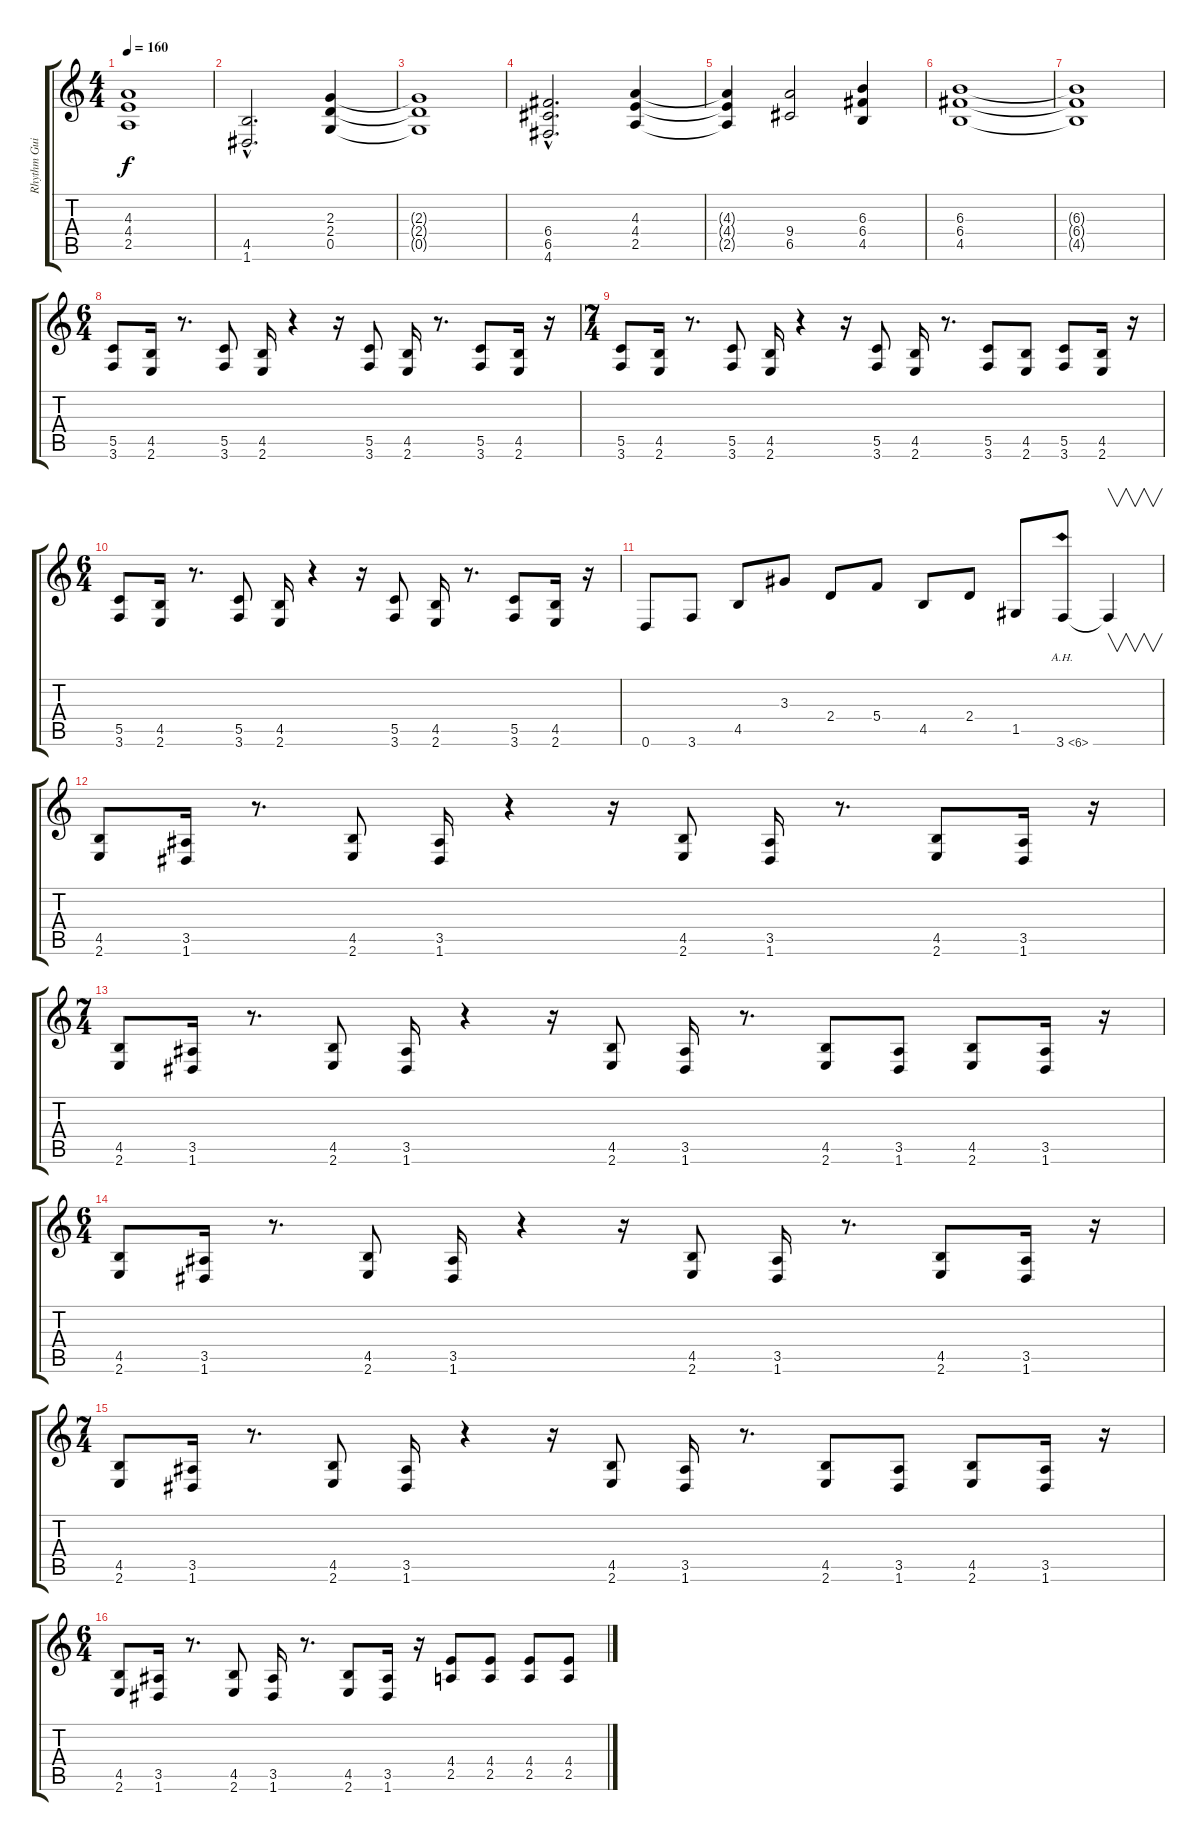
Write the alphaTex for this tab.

\track ("Rhythm Guitar" "Rhythm Gui") {instrument overdrivenguitar}
\staff {score tabs}
\tuning (D4 A3 F3 C3 G2 D2) {hide}
\ts (4 4)
\tempo 160
\clef g2
\ks c
(4.3{t} 4.4{t} 2.5{t}).1{dy f} |
(4.5{hac} 1.6{hac}).2{d} (2.3 2.4 0.5).4 |
(2.3{t} 2.4{t} 0.5{t}).1 |
(6.4{hac} 6.5{hac} 4.6{hac}).2{d} (4.3 4.4 2.5).4 |
(4.3{t} 4.4{t} 2.5{t}).4 (9.4 6.5).2 (6.3 6.4 4.5).4 |
(6.3 6.4 4.5).1 |
(6.3{t} 6.4{t} 4.5{t}).1 |
\ts (6 4)
(5.5 3.6).8 (4.5 2.6).16 r.8{d} (5.5 3.6).8 (4.5 2.6).16 r.4 r.16 (5.5 3.6).8 (4.5 2.6).16 r.8{d} (5.5 3.6).8 (4.5 2.6).16 r.16 |
\ts (7 4)
(5.5 3.6).8 (4.5 2.6).16 r.8{d} (5.5 3.6).8 (4.5 2.6).16 r.4 r.16 (5.5 3.6).8 (4.5 2.6).16 r.8{d} (5.5 3.6).8 (4.5 2.6).8 (5.5 3.6).8 (4.5 2.6).16 r.16 |
\ts (6 4)
(5.5 3.6).8 (4.5 2.6).16 r.8{d} (5.5 3.6).8 (4.5 2.6).16 r.4 r.16 (5.5 3.6).8 (4.5 2.6).16 r.8{d} (5.5 3.6).8 (4.5 2.6).16 r.16 |
0.6.8 3.6.8 4.5.8 3.3.8 2.4.8 5.4.8 4.5.8 2.4.8 1.5.8 3.6{ah 3}.8 3.6{t}.4{v} |
(4.5 2.6).8 (3.5 1.6).16 r.8{d} (4.5 2.6).8 (3.5 1.6).16 r.4 r.16 (4.5 2.6).8 (3.5 1.6).16 r.8{d} (4.5 2.6).8 (3.5 1.6).16 r.16 |
\ts (7 4)
(4.5 2.6).8 (3.5 1.6).16 r.8{d} (4.5 2.6).8 (3.5 1.6).16 r.4 r.16 (4.5 2.6).8 (3.5 1.6).16 r.8{d} (4.5 2.6).8 (3.5 1.6).8 (4.5 2.6).8 (3.5 1.6).16 r.16 |
\ts (6 4)
(4.5 2.6).8 (3.5 1.6).16 r.8{d} (4.5 2.6).8 (3.5 1.6).16 r.4 r.16 (4.5 2.6).8 (3.5 1.6).16 r.8{d} (4.5 2.6).8 (3.5 1.6).16 r.16 |
\ts (7 4)
(4.5 2.6).8 (3.5 1.6).16 r.8{d} (4.5 2.6).8 (3.5 1.6).16 r.4 r.16 (4.5 2.6).8 (3.5 1.6).16 r.8{d} (4.5 2.6).8 (3.5 1.6).8 (4.5 2.6).8 (3.5 1.6).16 r.16 |
\ts (6 4)
(4.5 2.6).8 (3.5 1.6).16 r.8{d} (4.5 2.6).8 (3.5 1.6).16 r.8{d} (4.5 2.6).8 (3.5 1.6).16 r.16 (4.4 2.5).8 (4.4 2.5).8 (4.4 2.5).8 (4.4 2.5).8
